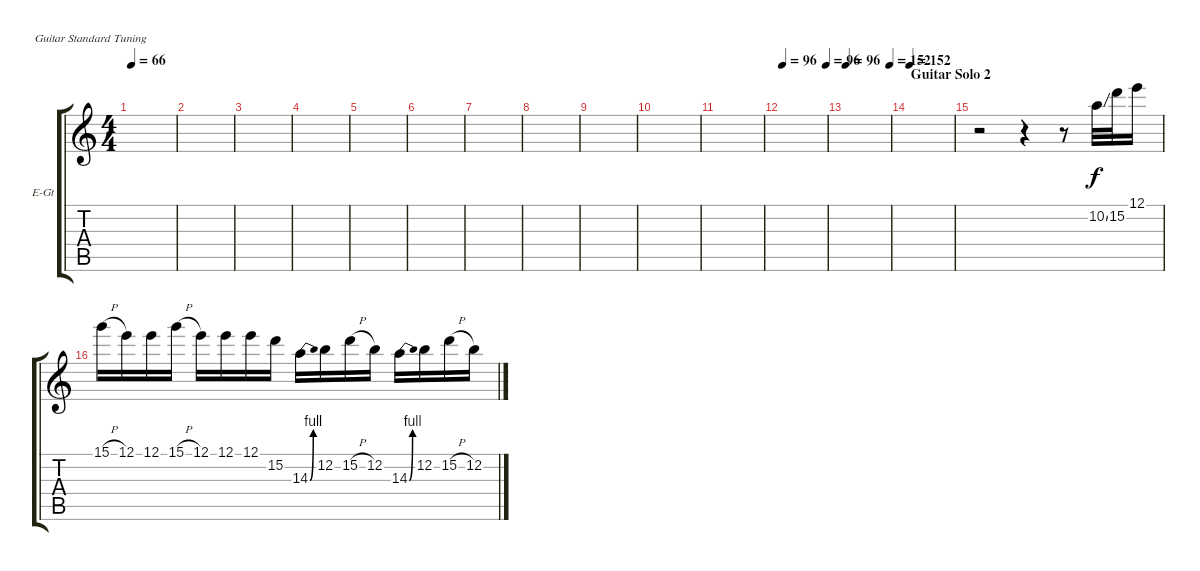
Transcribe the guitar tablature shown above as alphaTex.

\bracketExtendMode groupsimilarinstruments
\firstSystemTrackNameOrientation horizontal
\otherSystemsTrackNameOrientation horizontal
\track ("Gtr. IV (Dist)" "E-Gt") {instrument distortionguitar}
\staff {score tabs}
\tuning (E4 B3 G3 D3 A2 E2)
\ts (4 4)
\tempo 66
\clef g2
\scale
0.333333
\ks c
|
\scale
0.333333 |
\scale
0.333333 |
\scale
0.333333 |
\scale
0.333333 |
\scale
0.333333 |
\scale
0.333333 |
\scale
0.333333 |
\scale
0.333333 |
\scale
0.333333 |
\scale
0.333333 |
\tempo 96
\tempo (96 1)
\scale
0.333333 |
\tempo 96
\tempo (152 1)
\scale
0.333333 |
\section ("" "Guitar Solo 2")
\tempo 152
\scale
0.333333 |
\scale
0.333333 r.2 r.4 r.8 10.2{ss}.32 15.2.32 12.1.16 |
\scale
0.333333 15.1{h}.16 12.1.16 12.1.16 15.1{h}.16 12.1.16 12.1.16 12.1.16 15.2.16 14.3{be (bend 0 0 60 4)}.16 12.2.16 15.2{h}.16 12.2.16 14.3{be (bend 0 0 60 4)}.16 12.2.16 15.2{h}.16 12.2.16
